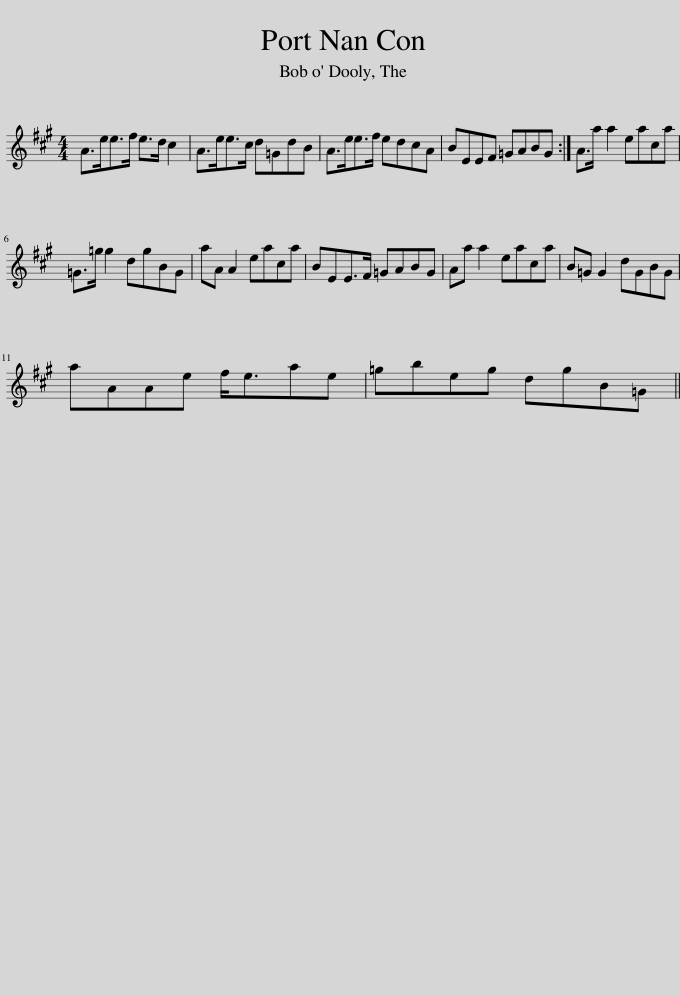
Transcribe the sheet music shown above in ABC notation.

X:1
L:1/8
M:4/4
I:linebreak $
K:A
V:1 treble
V:1
 A>ee>f e>d c2 | A>ee>c d=GdB | A>ee>f edcA | BEEF =GABG :| A>a a2 eaca |$ %5
 =G>=g g2 dgBG | aA A2 eaca | BEE>F =GABG | Aa a2 eaca | B=G G2 dGBG |$ %10
 aAAe f<eae | =gbeg dgB=G || %12
